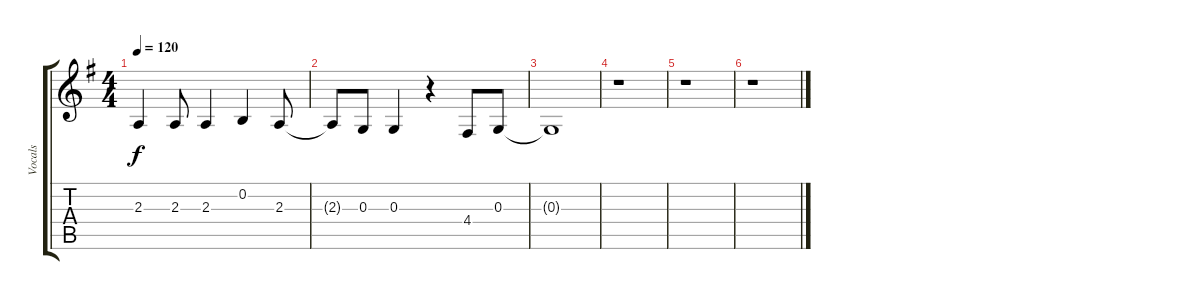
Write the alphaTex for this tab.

\track ("Vocals" "Vocals") {instrument synthvoice}
\staff {score tabs}
\tuning (E4 B3 G3 D3 A2 E2) {hide}
\ts (4 4)
\tempo 120
\clef g2
\ks g
2.3.4{dy f} 2.3.8 2.3.4 0.2.4 2.3.8 |
2.3{t}.8 0.3.8 0.3.4 r.4 4.4.8 0.3.8 |
0.3{t}.1 |
r.1 |
r.1 |
r.1
